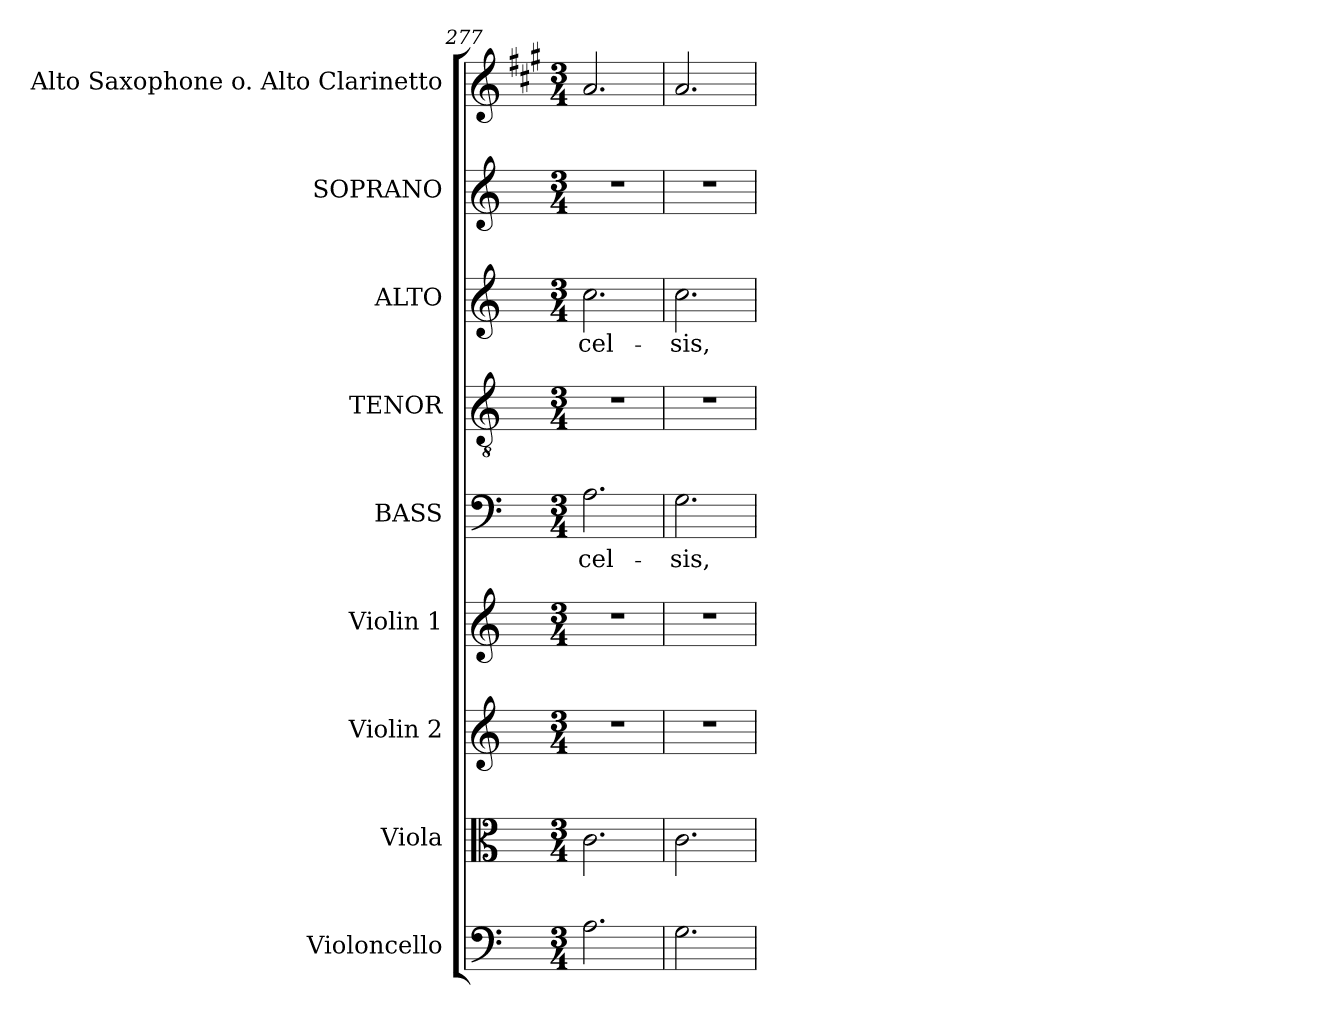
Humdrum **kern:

**kern	**kern	**kern	**kern	**kern	**text	**kern	**kern	**text	**kern	**kern
*part9	*part8	*part7	*part6	*part5	*part5	*part4	*part3	*part3	*part2	*part1
*staff9	*staff8	*staff7	*staff6	*staff5	*staff5	*staff4	*staff3	*staff3	*staff2	*staff1
*I"Violoncello	*I"Viola	*I"Violin 2	*I"Violin 1	*I"BASS	*	*I"TENOR	*I"ALTO	*	*I"SOPRANO	*I"Alto Saxophone o. Alto Clarinetto
*I'Vc.	*I'Vla.	*I'Vln. 2	*I'Vln. 1	*I'B.	*	*I'T.	*I'A.	*	*I'S.	*I'Alto Sax. o. Alto Clar.
*clefF4	*clefC3	*clefG2	*clefG2	*clefF4	*	*clefGv2	*clefG2	*	*clefG2	*clefG2
*	*	*	*	*	*	*ITrd7c12	*	*	*	*ITrd5c9
*k[]	*k[]	*k[]	*k[]	*k[]	*	*k[]	*k[]	*	*k[]	*k[]
*C:	*C:	*C:	*C:	*C:	*	*C:	*C:	*	*C:	*C:
*M3/4	*M3/4	*M3/4	*M3/4	*M3/4	*	*M3/4	*M3/4	*	*M3/4	*M3/4
=277	=277	=277	=277	=277	=277	=277	=277	=277	=277	=277
!	!	!LO:N:vis=1	!LO:N:vis=1	!	!	!	!	!	!	!
!	!	!	!	!	!LO:LY:b:color=#000000	!LO:N:vis=1	!	!	!	!
!	!	!	!	!	!	!	!	!LO:LY:b:color=#000000	!LO:N:vis=1	!
2.Ai\	2.ci\	2.r	2.r	2.Ai\	-cel-	2.r	2.cci\	-cel-	2.r	2.ci/
=278	=278	=278	=278	=278	=278	=278	=278	=278	=278	=278
!	!	!LO:N:vis=1	!LO:N:vis=1	!	!	!	!	!	!	!
!	!	!	!	!	!LO:LY:b:color=#000000	!LO:N:vis=1	!	!	!	!
!	!	!	!	!	!	!	!	!LO:LY:b:color=#000000	!LO:N:vis=1	!
2.Gi\	2.ci\	2.r	2.r	2.Gi\	-sis,	2.r	2.cci\	-sis,	2.r	2.ci/
=	=	=	=	=	=	=	=	=	=	=
*-	*-	*-	*-	*-	*-	*-	*-	*-	*-	*-
